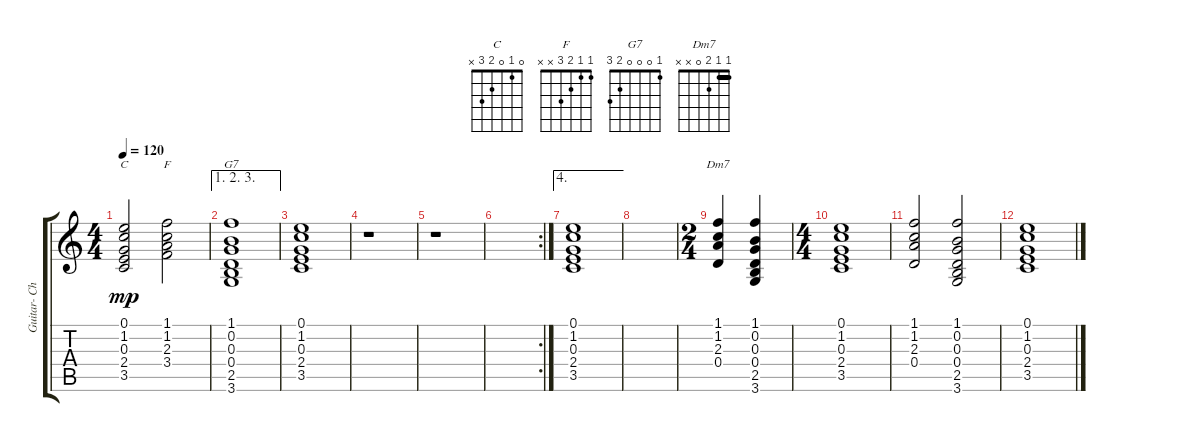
\track ("Guitar- Chords" "Guitar- Ch") {instrument acousticguitarnylon}
\staff {score tabs}
\tuning (E4 B3 G3 D3 A2 E2) {hide}
\chord ("C" 0 1 0 2 3 x)
\chord ("F" 1 1 2 3 x x) {barre 0}
\chord ("G7" 1 0 0 0 2 3)
\chord ("Dm7" 1 1 2 0 x x) {barre 1}
\ts (4 4)
\tempo 120
\clef g2
\ks c
(0.1 1.2 0.3 2.4 3.5).2{ch "C" dy mp} (1.1 1.2 2.3 3.4).2{ch "F"} |
\ae (1 2 3)
(1.1 0.2 0.3 0.4 2.5 3.6).1{ch "G7"} |
(0.1 1.2 0.3 2.4 3.5).1 |
r.1 |
r.1 |
\rc 2
|
\ae 4
(0.1 1.2 0.3 2.4 3.5).1 |
|
\ts (2 4)
(1.1 1.2 2.3 0.4).4{ch "Dm7"} (1.1 0.2 0.3 0.4 2.5 3.6).4 |
\ts (4 4)
(0.1 1.2 0.3 2.4 3.5).1 |
(1.1 1.2 2.3 0.4).2 (1.1 0.2 0.3 0.4 2.5 3.6).2 |
(0.1 1.2 0.3 2.4 3.5).1
